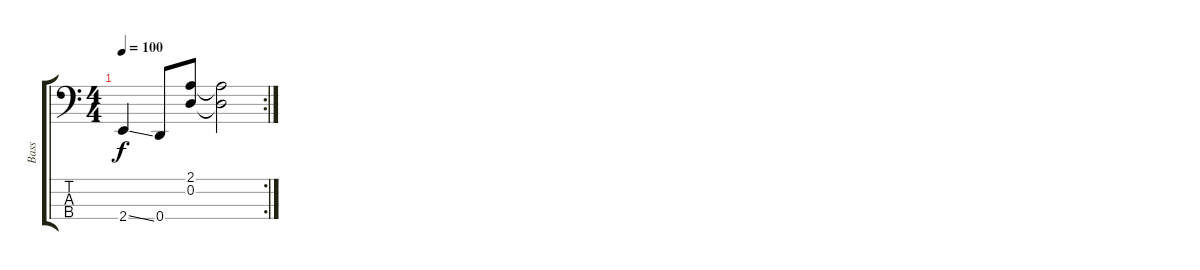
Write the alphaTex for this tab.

\track ("Bass" "Bass") {instrument slapbass1}
\staff {score tabs}
\tuning (G2 D2 A1 D1) {hide}
\rc 2
\ts (4 4)
\tempo 100
\clef f4
\ks c
2.4{ss}.4{dy f} 0.4.8 (2.1 0.2).8 (2.1{t} 0.2{t}).2
